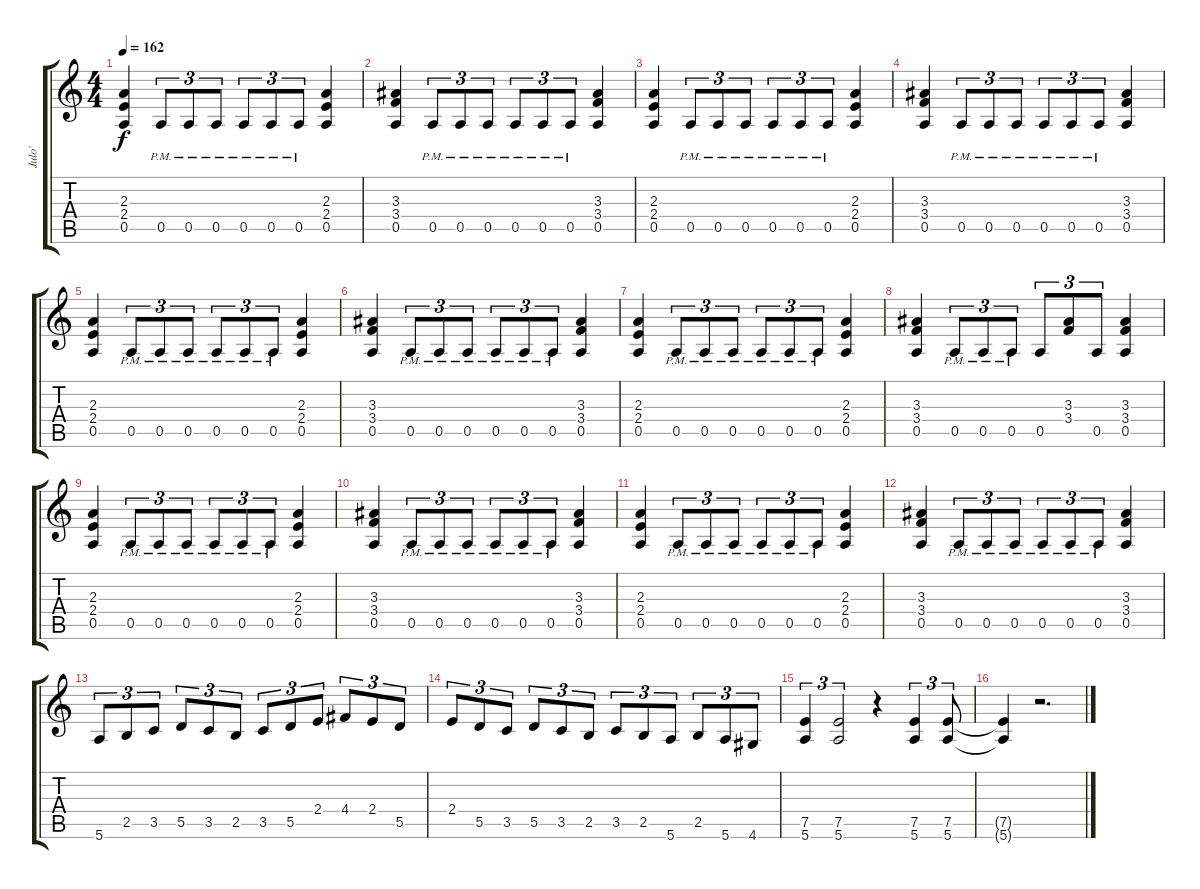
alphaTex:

\track ("Julo'" "Julo'") {instrument overdrivenguitar}
\staff {score tabs}
\tuning (E4 B3 G3 D3 A2 E2) {hide}
\ts (4 4)
\tempo 162
\clef g2
\ks c
(2.3 2.4 0.5).4{dy f} 0.5{pm}.8{tu (3 2)} 0.5{pm}.8{tu (3 2)} 0.5{pm}.8{tu (3 2)} 0.5{pm}.8{tu (3 2)} 0.5{pm}.8{tu (3 2)} 0.5{pm}.8{tu (3 2)} (2.3 2.4 0.5).4 |
(3.3 3.4 0.5).4 0.5{pm}.8{tu (3 2)} 0.5{pm}.8{tu (3 2)} 0.5{pm}.8{tu (3 2)} 0.5{pm}.8{tu (3 2)} 0.5{pm}.8{tu (3 2)} 0.5{pm}.8{tu (3 2)} (3.3 3.4 0.5).4 |
(2.3 2.4 0.5).4 0.5{pm}.8{tu (3 2)} 0.5{pm}.8{tu (3 2)} 0.5{pm}.8{tu (3 2)} 0.5{pm}.8{tu (3 2)} 0.5{pm}.8{tu (3 2)} 0.5{pm}.8{tu (3 2)} (2.3 2.4 0.5).4 |
(3.3 3.4 0.5).4 0.5{pm}.8{tu (3 2)} 0.5{pm}.8{tu (3 2)} 0.5{pm}.8{tu (3 2)} 0.5{pm}.8{tu (3 2)} 0.5{pm}.8{tu (3 2)} 0.5{pm}.8{tu (3 2)} (3.3 3.4 0.5).4 |
(2.3 2.4 0.5).4 0.5{pm}.8{tu (3 2)} 0.5{pm}.8{tu (3 2)} 0.5{pm}.8{tu (3 2)} 0.5{pm}.8{tu (3 2)} 0.5{pm}.8{tu (3 2)} 0.5{pm}.8{tu (3 2)} (2.3 2.4 0.5).4 |
(3.3 3.4 0.5).4 0.5{pm}.8{tu (3 2)} 0.5{pm}.8{tu (3 2)} 0.5{pm}.8{tu (3 2)} 0.5{pm}.8{tu (3 2)} 0.5{pm}.8{tu (3 2)} 0.5{pm}.8{tu (3 2)} (3.3 3.4 0.5).4 |
(2.3 2.4 0.5).4 0.5{pm}.8{tu (3 2)} 0.5{pm}.8{tu (3 2)} 0.5{pm}.8{tu (3 2)} 0.5{pm}.8{tu (3 2)} 0.5{pm}.8{tu (3 2)} 0.5{pm}.8{tu (3 2)} (2.3 2.4 0.5).4 |
(3.3 3.4 0.5).4 0.5{pm}.8{tu (3 2)} 0.5{pm}.8{tu (3 2)} 0.5{pm}.8{tu (3 2)} 0.5.8{tu (3 2)} (3.3 3.4).8{tu (3 2)} 0.5.8{tu (3 2)} (3.3 3.4 0.5).4 |
(2.3 2.4 0.5).4 0.5{pm}.8{tu (3 2)} 0.5{pm}.8{tu (3 2)} 0.5{pm}.8{tu (3 2)} 0.5{pm}.8{tu (3 2)} 0.5{pm}.8{tu (3 2)} 0.5{pm}.8{tu (3 2)} (2.3 2.4 0.5).4 |
(3.3 3.4 0.5).4 0.5{pm}.8{tu (3 2)} 0.5{pm}.8{tu (3 2)} 0.5{pm}.8{tu (3 2)} 0.5{pm}.8{tu (3 2)} 0.5{pm}.8{tu (3 2)} 0.5{pm}.8{tu (3 2)} (3.3 3.4 0.5).4 |
(2.3 2.4 0.5).4 0.5{pm}.8{tu (3 2)} 0.5{pm}.8{tu (3 2)} 0.5{pm}.8{tu (3 2)} 0.5{pm}.8{tu (3 2)} 0.5{pm}.8{tu (3 2)} 0.5{pm}.8{tu (3 2)} (2.3 2.4 0.5).4 |
(3.3 3.4 0.5).4 0.5{pm}.8{tu (3 2)} 0.5{pm}.8{tu (3 2)} 0.5{pm}.8{tu (3 2)} 0.5{pm}.8{tu (3 2)} 0.5{pm}.8{tu (3 2)} 0.5{pm}.8{tu (3 2)} (3.3 3.4 0.5).4 |
5.6.8{tu (3 2)} 2.5.8{tu (3 2)} 3.5.8{tu (3 2)} 5.5.8{tu (3 2)} 3.5.8{tu (3 2)} 2.5.8{tu (3 2)} 3.5.8{tu (3 2)} 5.5.8{tu (3 2)} 2.4.8{tu (3 2)} 4.4.8{tu (3 2)} 2.4.8{tu (3 2)} 5.5.8{tu (3 2)} |
2.4.8{tu (3 2)} 5.5.8{tu (3 2)} 3.5.8{tu (3 2)} 5.5.8{tu (3 2)} 3.5.8{tu (3 2)} 2.5.8{tu (3 2)} 3.5.8{tu (3 2)} 2.5.8{tu (3 2)} 5.6.8{tu (3 2)} 2.5.8{tu (3 2)} 5.6.8{tu (3 2)} 4.6.8{tu (3 2)} |
(7.5 5.6).4{tu (3 2)} (7.5 5.6).2{tu (3 2)} r.4 (7.5 5.6).4{tu (3 2)} (7.5 5.6).8{tu (3 2)} |
(7.5{t} 5.6{t}).4 r.2{d}
